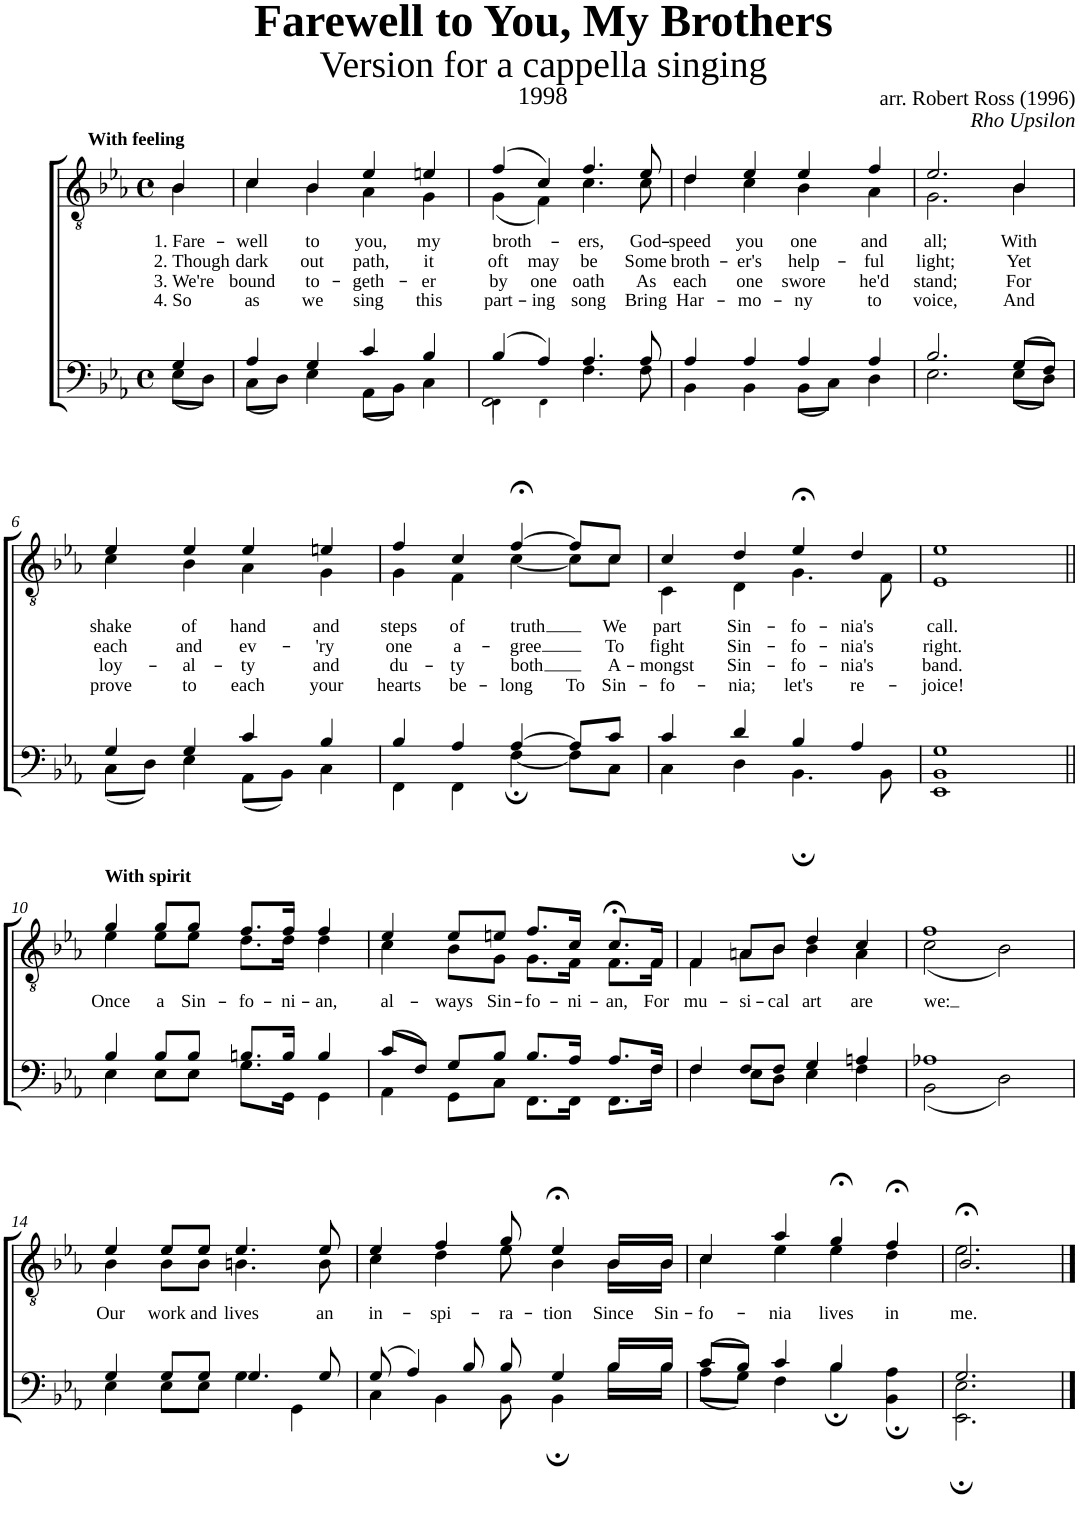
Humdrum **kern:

**kern	**kern	**text	**text	**text	**text
*part2	*part1	*part1	*part1	*part1	*part1
*staff2	*staff1	*staff1	*staff1	*staff1	*staff1
*I"Piano	*I"Piano	*	*	*	*
*I'Pno	*I'Pno	*	*	*	*
*clefF4	*clefGv2	*	*	*	*
*k[b-e-a-]	*k[b-e-a-]	*	*	*	*
*M4/4	*M4/4	*	*	*	*
*met(c)	*met(c)	*	*	*	*
=1	=1	=1	=1	=1	=1
*^	*	*	*	*	*
!	!	!LO:TX:a:B:t=With feeling	!	!	!	!
!	!	!	!LO:LY:b	!LO:LY:b	!LO:LY:b	!LO:LY:b
*	*	*^	*	*	*	*
4G/	(8E-\L	4B-/	4B-\	1. Fare-	2. Though	3. We're	4. So
.	8D\J)	.	.	.	.	.	.
=2	=2	=2	=2	=2	=2	=2	=2
!	!	!	!	!LO:LY:b	!LO:LY:b	!LO:LY:b	!LO:LY:b
4A-/	(8C\L	4c/	4c\	-well	dark	bound	as
.	8D\J)	.	.	.	.	.	.
!	!	!	!	!LO:LY:b	!LO:LY:b	!LO:LY:b	!LO:LY:b
4G/	4E-\	4B-/	4B-\	to	out	to-	we
!	!	!	!	!LO:LY:b	!LO:LY:b	!LO:LY:b	!LO:LY:b
4c/	(8AA-\L	4e-/	4A-\	you,	path,	-geth-	sing
.	8BB-\J)	.	.	.	.	.	.
!	!	!	!	!LO:LY:b	!LO:LY:b	!LO:LY:b	!LO:LY:b
4B-/	4C\	4en/	4G\	my	it	-er	this
=3	=3	=3	=3	=3	=3	=3	=3
*	*^	*	*	*	*	*	*
!	!	!	!	!	!LO:LY:b	!LO:LY:b	!LO:LY:b	!LO:LY:b
(4B-/	2FF\	4FF!\	(4f/	(4G\	broth-	oft	by	part-
!	!	!	!	!	!	!LO:LY:b	!LO:LY:b	!LO:LY:b
4A-/)	.	4FF!\	4c/)	4F\)	.	may	one	-ing
!	!	!	!	!	!LO:LY:b	!LO:LY:b	!LO:LY:b	!LO:LY:b
4.A-/	4.F\	2ryy	4.f/	4.c\	-ers,	be	oath	song
!	!	!	!	!	!LO:LY:b	!LO:LY:b	!LO:LY:b	!LO:LY:b
8A-/	8F\	.	8e-/	8c\	God-	Some	As	Bring
*	*v	*v	*	*	*	*	*	*
=4	=4	=4	=4	=4	=4	=4	=4
!	!	!	!	!LO:LY:b	!LO:LY:b	!LO:LY:b	!LO:LY:b
4A-/	4BB-\	4d/	4d\	-speed	broth-	each	Har-
!	!	!	!	!LO:LY:b	!LO:LY:b	!LO:LY:b	!LO:LY:b
4A-/	4BB-\	4e-/	4c\	you	-er's	one	-mo-
!	!	!	!	!LO:LY:b	!LO:LY:b	!LO:LY:b	!LO:LY:b
4A-/	(8BB-\L	4e-/	4B-\	one	help-	swore	-ny
.	8C\J)	.	.	.	.	.	.
!	!	!	!	!LO:LY:b	!LO:LY:b	!LO:LY:b	!LO:LY:b
4A-/	4D\	4f/	4A-\	and	-ful	he'd	to
=5	=5	=5	=5	=5	=5	=5	=5
!	!	!	!	!LO:LY:b	!LO:LY:b	!LO:LY:b	!LO:LY:b
2.B-/	2.E-\	2.e-/	2.G\	all;	light;	stand;	voice,
!	!	!	!	!LO:LY:b	!LO:LY:b	!LO:LY:b	!LO:LY:b
(8G/L	(8E-\L	4B-/	4B-\	With	Yet	For	And
8F/J)	8D\J)	.	.	.	.	.	.
!!LO:LB:g=z	!!
=6	=6	=6	=6	=6	=6	=6	=6
!	!	!	!	!LO:LY:b	!LO:LY:b	!LO:LY:b	!LO:LY:b
4G/	(8C\L	4e-/	4c\	shake	each	loy-	prove
.	8D\J)	.	.	.	.	.	.
!	!	!	!	!LO:LY:b	!LO:LY:b	!LO:LY:b	!LO:LY:b
4G/	4E-\	4e-/	4B-\	of	and	-al-	to
!	!	!	!	!LO:LY:b	!LO:LY:b	!LO:LY:b	!LO:LY:b
4c/	(8AA-\L	4e-/	4A-\	hand	ev-	-ty	each
.	8BB-\J)	.	.	.	.	.	.
!	!	!	!	!LO:LY:b	!LO:LY:b	!LO:LY:b	!LO:LY:b
4B-/	4C\	4en/	4G\	and	-'ry	and	your
=7	=7	=7	=7	=7	=7	=7	=7
!	!	!	!	!LO:LY:b	!LO:LY:b	!LO:LY:b	!LO:LY:b
4B-/	4FF\	4f/	4G\	steps	one	du-	hearts
!	!	!	!	!LO:LY:b	!LO:LY:b	!LO:LY:b	!LO:LY:b
4A-/	4FF\	4c/	4F\	of	a-	-ty	be-
!	!	!	!	!LO:LY:b	!LO:LY:b	!LO:LY:b	!LO:LY:b
[4A-;/	[4F\	[4f;</	[4c\	truth	-gree	both	-long
!	!	!	!	!	!	!	!LO:LY:b
8A-/L]	8F\L]	8f/L]	8c\L]	.	.	.	To
!	!	!	!	!LO:LY:b	!LO:LY:b	!LO:LY:b	!LO:LY:b
8c/J	8C\J	8c/J	8c\J	We	To	A-	Sin-
=8	=8	=8	=8	=8	=8	=8	=8
!	!	!	!	!LO:LY:b	!LO:LY:b	!LO:LY:b	!LO:LY:b
4c/	4C\	4c/	4C\	part	fight	-mongst	-fo-
!	!	!	!	!LO:LY:b	!LO:LY:b	!LO:LY:b	!LO:LY:b
4d/	4D\	4d/	4D\	Sin-	Sin-	Sin-	-nia;
!	!	!	!	!LO:LY:b	!LO:LY:b	!LO:LY:b	!LO:LY:b
4B-;/	4.BB-\	4e-;</	4.G\	-fo-	-fo-	-fo-	let's
!	!	!	!	!LO:LY:b	!LO:LY:b	!LO:LY:b	!LO:LY:b
4A-/	.	4d/	.	-nia's	-nia's	-nia's	re-
.	8BB-\	.	8F\	.	.	.	.
=9	=9	=9	=9	=9	=9	=9	=9
!	!	!	!	!LO:LY:b	!LO:LY:b	!LO:LY:b	!LO:LY:b
*	*	*v	*v	*	*	*	*
1BB- 1G	1EE-	1E- 1e-	call.	right.	band.	-joice!
!!LO:LB:g=z
=10||	=10||	=10||	=10||	=10||	=10||	=10||
!	!	!LO:TX:a:B:t=With spirit	!	!	!	!
!	!	!	!LO:LY:b	!	!	!
*	*	*^	*	*	*	*
4B-/	4E-\	4g/	4e-\	Once	.	.	.
!	!	!	!	!LO:LY:b	!	!	!
8B-/L	8E-\L	8g/L	8e-\L	a	.	.	.
!	!	!	!	!LO:LY:b	!	!	!
8B-/J	8E-\J	8g/J	8e-\J	Sin-	.	.	.
!	!	!	!	!LO:LY:b	!	!	!
8.Bn/L	8.G\L	8.f/L	8.d\L	-fo-	.	.	.
!	!	!	!	!LO:LY:b	!	!	!
16B/Jk	16GG\Jk	16f/Jk	16d\Jk	-ni-	.	.	.
!	!	!	!	!LO:LY:b	!	!	!
4B/	4GG\	4f/	4d\	-an,	.	.	.
=11	=11	=11	=11	=11	=11	=11	=11
!	!	!	!	!LO:LY:b	!	!	!
(8c/L	4AA-\	4e-/	4c\	al-	.	.	.
8F/J)	.	.	.	.	.	.	.
!	!	!	!	!LO:LY:b	!	!	!
8G/L	8GG\L	8e-/L	8B-\L	-ways	.	.	.
!	!	!	!	!LO:LY:b	!	!	!
8B-/J	8C\J	8en/J	8G\J	Sin-	.	.	.
!	!	!	!	!LO:LY:b	!	!	!
8.B-/L	8.FF\L	8.f/L	8.G\L	-fo-	.	.	.
!	!	!	!	!LO:LY:b	!	!	!
16A-/Jk	16FF\Jk	16c/Jk	16F\Jk	-ni-	.	.	.
!	!	!	!	!LO:LY:b	!	!	!
8.A-/L	8.FF\L	8.c;</L	8.F\L	-an,	.	.	.
!	!	!	!	!LO:LY:b	!	!	!
16F/Jk	16F\Jk	16F/Jk	16F\Jk	For	.	.	.
=12	=12	=12	=12	=12	=12	=12	=12
!	!	!	!	!LO:LY:b	!	!	!
4F/	4F\	4F/	4F\	mu-	.	.	.
!	!	!	!	!LO:LY:b	!	!	!
8F/L	8E-\L	8An/L	8A\L	-si-	.	.	.
!	!	!	!	!LO:LY:b	!	!	!
8F/J	8D\J	8B-/J	8B-\J	-cal	.	.	.
!	!	!	!	!LO:LY:b	!	!	!
4G/	4E-\	4d/	4B-\	art	.	.	.
!	!	!	!	!LO:LY:b	!	!	!
4An/	4F\	4c/	4A\	are	.	.	.
=13	=13	=13	=13	=13	=13	=13	=13
!	!	!	!	!LO:LY:b	!	!	!
1A-X	(2BB-\	1f	(2c\	we:	.	.	.
.	2D\)	.	2B-\)	.	.	.	.
!!LO:LB:g=z	!!
=14	=14	=14	=14	=14	=14	=14	=14
!	!	!	!	!LO:LY:b	!	!	!
4G/	4E-\	4e-/	4B-\	Our	.	.	.
!	!	!	!	!LO:LY:b	!	!	!
8G/L	8E-\L	8e-/L	8B-\L	work	.	.	.
!	!	!	!	!LO:LY:b	!	!	!
8G/J	8E-\J	8e-/J	8B-\J	and	.	.	.
!	!	!	!	!LO:LY:b	!	!	!
4.G/	4G\	4.e-/	4.Bn\	lives	.	.	.
.	4GG\	.	.	.	.	.	.
!	!	!	!	!LO:LY:b	!	!	!
8G/	.	8e-/	8B\	an	.	.	.
=15	=15	=15	=15	=15	=15	=15	=15
!	!	!	!	!LO:LY:b	!	!	!
(8G/	4C\	4e-/	4c\	in-	.	.	.
4A-/)	.	.	.	.	.	.	.
!	!	!	!	!LO:LY:b	!	!	!
.	4BB-\	4f/	4d\	-spi-	.	.	.
8B-/	.	.	.	.	.	.	.
!	!	!	!	!LO:LY:b	!	!	!
8B-/	8BB-\	8g/	8e-\	-ra-	.	.	.
!	!	!	!	!LO:LY:b	!	!	!
4G;/	4BB-\	4e-;</	4B-\	-tion	.	.	.
!	!	!	!	!LO:LY:b	!	!	!
16B-/LL	16B-\LL	16B-/LL	16B-\LL	Since	.	.	.
!	!	!	!	!LO:LY:b	!	!	!
16B-/JJ	16B-\JJ	16B-/JJ	16B-\JJ	Sin-	.	.	.
=16	=16	=16	=16	=16	=16	=16	=16
!	!	!	!	!LO:LY:b	!	!	!
(8c/L	(8A-\L	4c/	4c\	-fo-	.	.	.
8B-/J)	8G\J)	.	.	.	.	.	.
!	!	!	!	!LO:LY:b	!	!	!
4c/	4F\	4a-/	4e-\	-nia	.	.	.
!	!	!	!	!LO:LY:b	!	!	!
4B-;/	4B-\	4g;</	4e-\	lives	.	.	.
!	!	!	!	!LO:LY:b	!	!	!
4A-;\	4BB-\	4f;</	4d\	in	.	.	.
=17	=17	=17	=17	=17	=17	=17	=17
!	!	!	!	!LO:LY:b	!	!	!
2.G;/	2.EE-\ 2.E-\	2.e-;<\	2.B-/	me.	.	.	.
*v	*v	*	*	*	*	*	*
*	*v	*v	*	*	*	*
==	==	==	==	==	==
*-	*-	*-	*-	*-	*-
